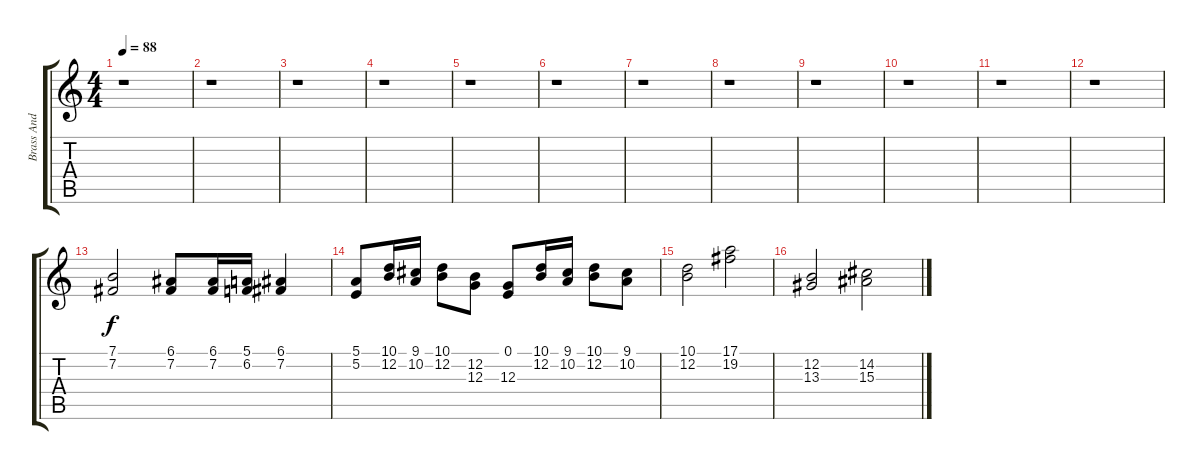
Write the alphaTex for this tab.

\track ("Brass And Timpani" "Brass And ") {instrument brasssection}
\staff {score tabs}
\tuning (E4 B3 G3 D3 A2 E2) {hide}
\ts (4 4)
\tempo 88
\clef g2
\ks c
r.1{dy f} |
r.1 |
r.1 |
r.1 |
r.1 |
r.1 |
r.1 |
r.1 |
r.1 |
r.1 |
r.1 |
r.1 |
(7.1 7.2).2 (6.1 7.2).8 (6.1 7.2).16 (5.1 6.2).16 (6.1 7.2).4 |
(5.1 5.2).8 (10.1 12.2).16 (9.1 10.2).16 (10.1 12.2).8 (12.2 12.3).8 (0.1 12.3).8 (10.1 12.2).16 (9.1 10.2).16 (10.1 12.2).8 (9.1 10.2).8 |
(10.1 12.2).2 (17.1 19.2).2 |
(12.2 13.3).2 (14.2 15.3).2
